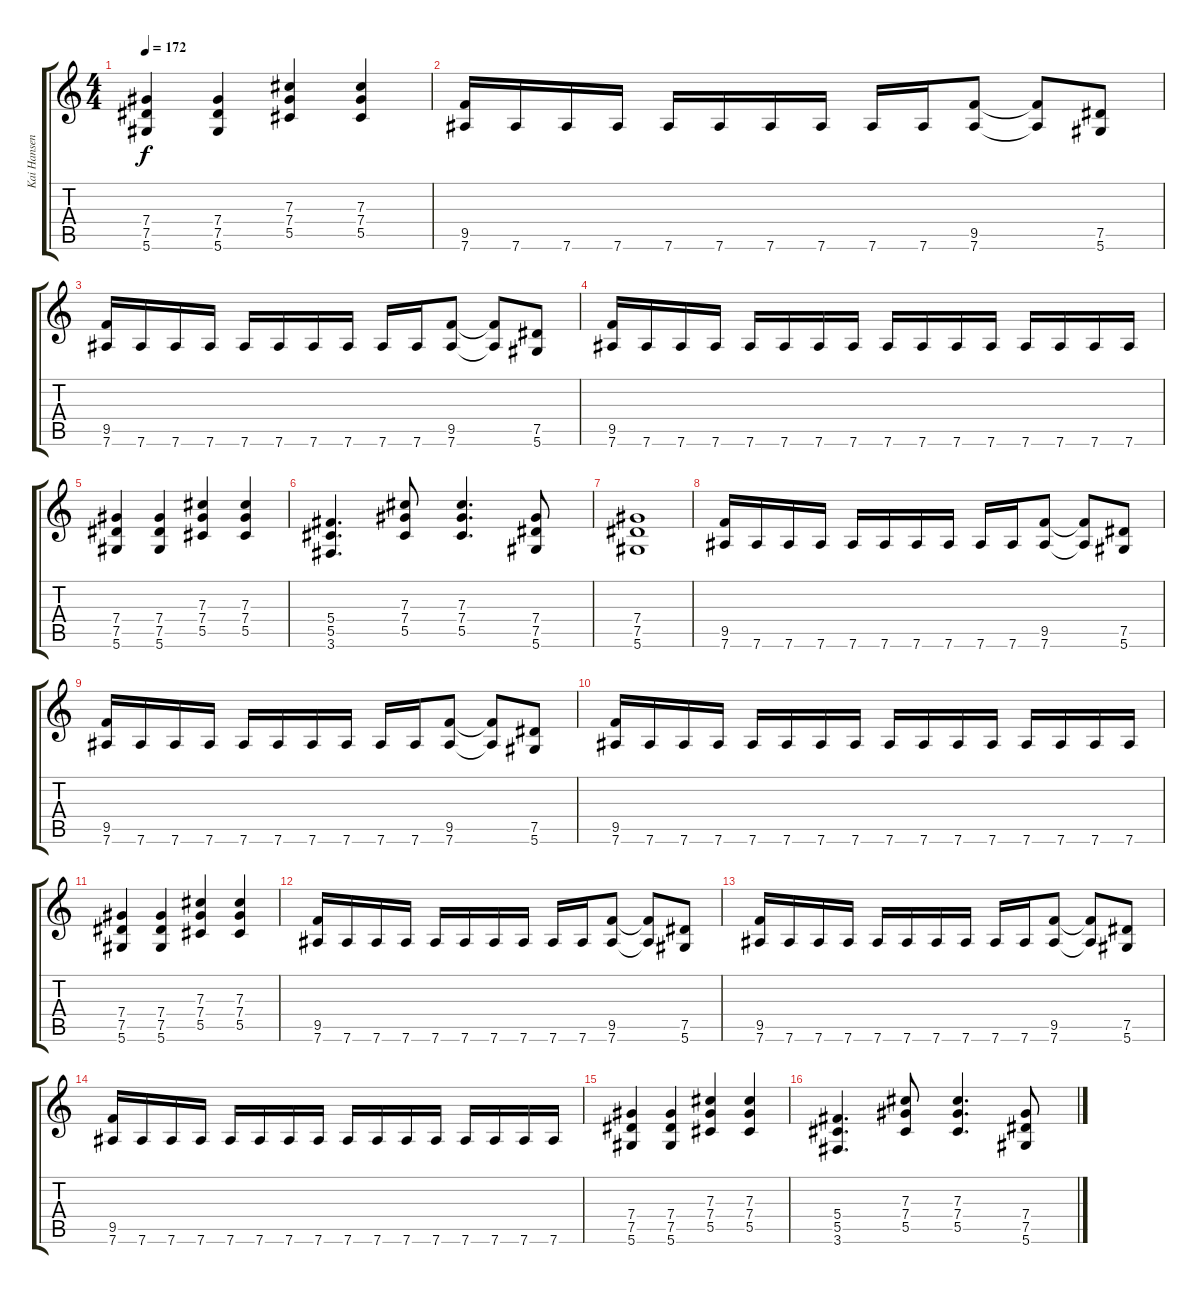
\track ("Kai Hansen - Guitar" "Kai Hansen") {instrument distortionguitar}
\staff {score tabs}
\tuning (Eb4 Bb3 Gb3 Db3 Ab2 Eb2) {hide}
\ts (4 4)
\tempo 172
\clef g2
\ks c
(7.4 7.5 5.6).4{dy f} (7.4 7.5 5.6).4 (7.3 7.4 5.5).4 (7.3 7.4 5.5).4 |
(9.5 7.6).16 7.6.16 7.6.16 7.6.16 7.6.16 7.6.16 7.6.16 7.6.16 7.6.16 7.6.16 (9.5 7.6).8 (9.5{t} 7.6{t}).8 (7.5 5.6).8 |
(9.5 7.6).16 7.6.16 7.6.16 7.6.16 7.6.16 7.6.16 7.6.16 7.6.16 7.6.16 7.6.16 (9.5 7.6).8 (9.5{t} 7.6{t}).8 (7.5 5.6).8 |
(9.5 7.6).16 7.6.16 7.6.16 7.6.16 7.6.16 7.6.16 7.6.16 7.6.16 7.6.16 7.6.16 7.6.16 7.6.16 7.6.16 7.6.16 7.6.16 7.6.16 |
(7.4 7.5 5.6).4 (7.4 7.5 5.6).4 (7.3 7.4 5.5).4 (7.3 7.4 5.5).4 |
(5.4 5.5 3.6).4{d} (7.3 7.4 5.5).8 (7.3 7.4 5.5).4{d} (7.4 7.5 5.6).8 |
(7.4 7.5 5.6).1 |
(9.5 7.6).16 7.6.16 7.6.16 7.6.16 7.6.16 7.6.16 7.6.16 7.6.16 7.6.16 7.6.16 (9.5 7.6).8 (9.5{t} 7.6{t}).8 (7.5 5.6).8 |
(9.5 7.6).16 7.6.16 7.6.16 7.6.16 7.6.16 7.6.16 7.6.16 7.6.16 7.6.16 7.6.16 (9.5 7.6).8 (9.5{t} 7.6{t}).8 (7.5 5.6).8 |
(9.5 7.6).16 7.6.16 7.6.16 7.6.16 7.6.16 7.6.16 7.6.16 7.6.16 7.6.16 7.6.16 7.6.16 7.6.16 7.6.16 7.6.16 7.6.16 7.6.16 |
(7.4 7.5 5.6).4 (7.4 7.5 5.6).4 (7.3 7.4 5.5).4 (7.3 7.4 5.5).4 |
(9.5 7.6).16 7.6.16 7.6.16 7.6.16 7.6.16 7.6.16 7.6.16 7.6.16 7.6.16 7.6.16 (9.5 7.6).8 (9.5{t} 7.6{t}).8 (7.5 5.6).8 |
(9.5 7.6).16 7.6.16 7.6.16 7.6.16 7.6.16 7.6.16 7.6.16 7.6.16 7.6.16 7.6.16 (9.5 7.6).8 (9.5{t} 7.6{t}).8 (7.5 5.6).8 |
(9.5 7.6).16 7.6.16 7.6.16 7.6.16 7.6.16 7.6.16 7.6.16 7.6.16 7.6.16 7.6.16 7.6.16 7.6.16 7.6.16 7.6.16 7.6.16 7.6.16 |
(7.4 7.5 5.6).4 (7.4 7.5 5.6).4 (7.3 7.4 5.5).4 (7.3 7.4 5.5).4 |
(5.4 5.5 3.6).4{d} (7.3 7.4 5.5).8 (7.3 7.4 5.5).4{d} (7.4 7.5 5.6).8
